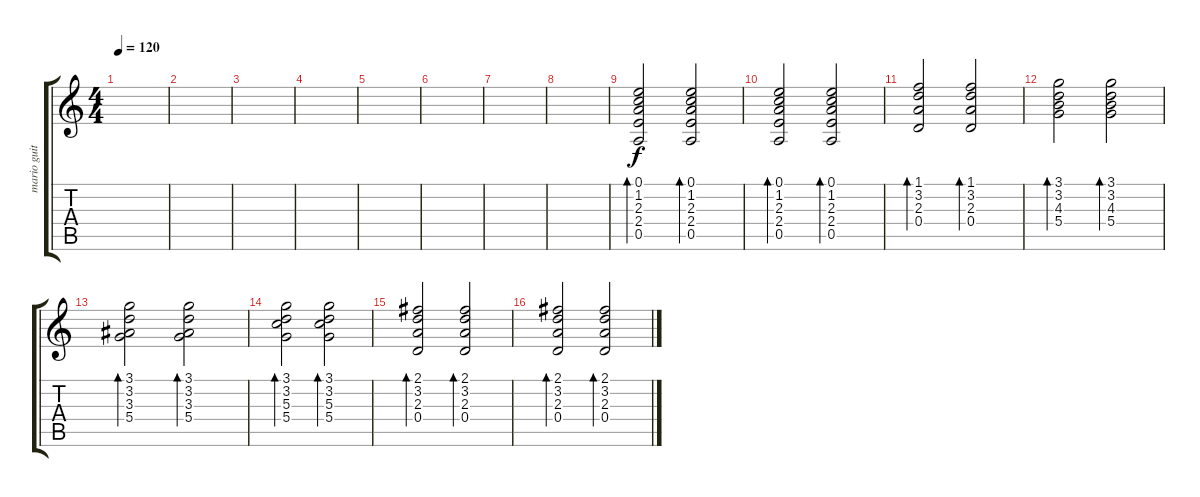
\track ("mario guitar" "mario guit") {instrument acousticguitarsteel}
\staff {score tabs}
\tuning (E4 B3 G3 D3 A2 E2) {hide}
\ts (4 4)
\tempo 120
\clef g2
\ks c
|
|
|
|
|
|
|
|
(0.1 1.2 2.3 2.4 0.5).2{bd 60} (0.1 1.2 2.3 2.4 0.5).2{bd 60} |
(0.1 1.2 2.3 2.4 0.5).2{bd 60} (0.1 1.2 2.3 2.4 0.5).2{bd 60} |
(1.1 3.2 2.3 0.4).2{bd 60} (1.1 3.2 2.3 0.4).2{bd 60} |
(3.1 3.2 4.3 5.4).2{bd 60} (3.1 3.2 4.3 5.4).2{bd 60} |
(3.1 3.2 3.3 5.4).2{bd 60} (3.1 3.2 3.3 5.4).2{bd 60} |
(3.1 3.2 5.3 5.4).2{bd 60} (3.1 3.2 5.3 5.4).2{bd 60} |
(2.1 3.2 2.3 0.4).2{bd 60} (2.1 3.2 2.3 0.4).2{bd 60} |
(2.1 3.2 2.3 0.4).2{bd 60} (2.1 3.2 2.3 0.4).2{bd 60}
